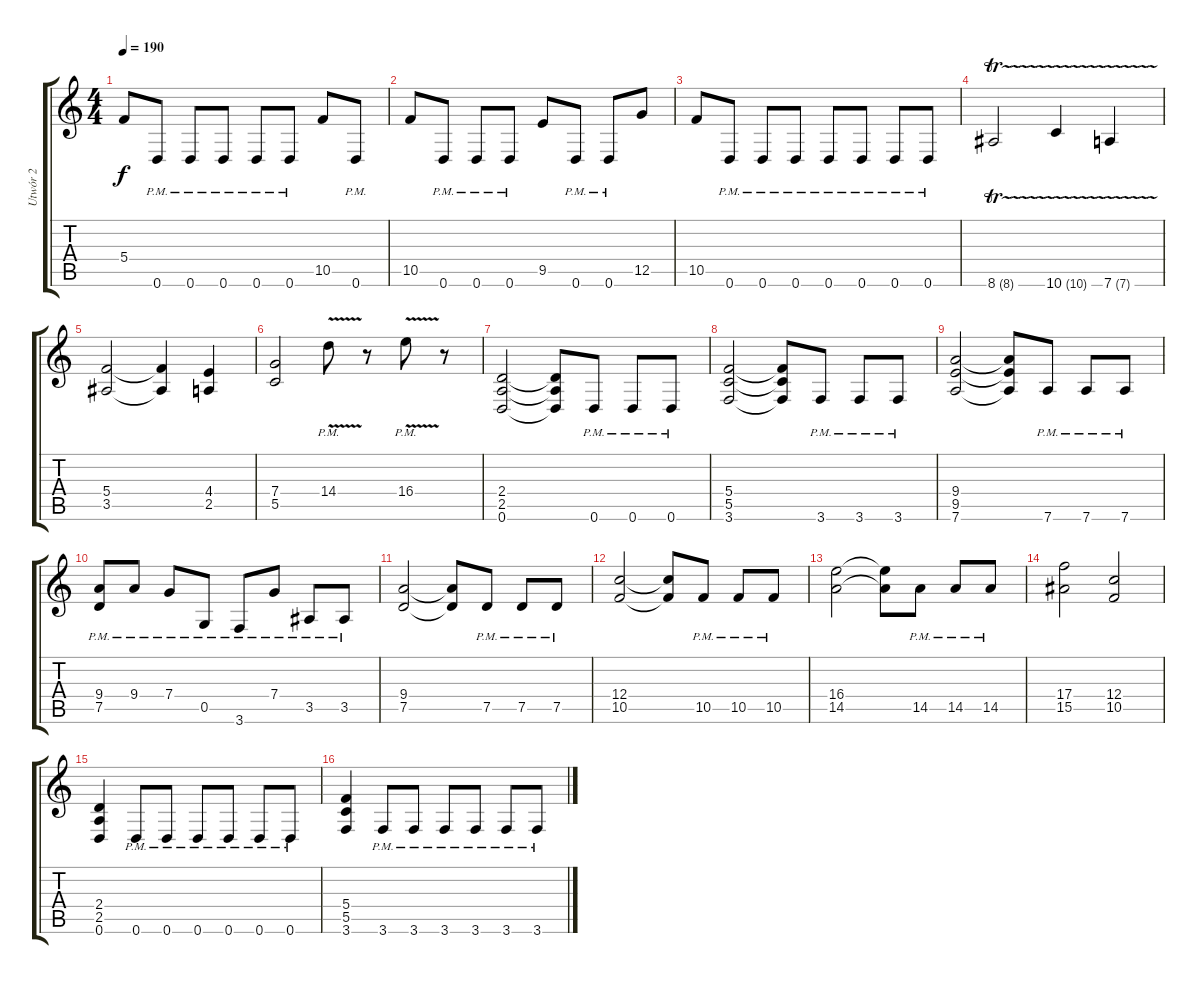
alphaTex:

\track ("Utwór 2" "Utwór 2") {instrument distortionguitar}
\staff {score tabs}
\tuning (D4 A3 F3 C3 G2 D2) {hide}
\ts (4 4)
\tempo 190
\clef g2
\ks c
5.4.8{dy f} 0.6{pm}.8 0.6{pm}.8 0.6{pm}.8 0.6{pm}.8 0.6{pm}.8 10.5.8 0.6{pm}.8 |
10.5.8 0.6{pm}.8 0.6{pm}.8 0.6{pm}.8 9.5.8 0.6{pm}.8 0.6{pm}.8 12.5.8 |
10.5.8 0.6{pm}.8 0.6{pm}.8 0.6{pm}.8 0.6{pm}.8 0.6{pm}.8 0.6{pm}.8 0.6{pm}.8 |
8.6{tr (8 16)}.2 10.6{tr (10 16)}.4 7.6{tr (7 16)}.4 |
(5.4 3.5).2 (5.4{t} 3.5{t}).4 (4.4 2.5).4 |
(7.4 5.5).2 14.4{v pm}.8 r.8 16.4{v pm}.8 r.8 |
(2.4 2.5 0.6).2 (2.4{t} 2.5{t} 0.6{t}).8 0.6{pm}.8 0.6{pm}.8 0.6{pm}.8 |
(5.4 5.5 3.6).2 (5.4{t} 5.5{t} 3.6{t}).8 3.6{pm}.8 3.6{pm}.8 3.6{pm}.8 |
(9.4 9.5 7.6).2 (9.4{t} 9.5{t} 7.6{t}).8 7.6{pm}.8 7.6{pm}.8 7.6{pm}.8 |
(9.4{pm} 7.5).8 9.4{pm}.8 7.4{pm}.8 0.5{pm}.8 3.6{pm}.8 7.4{pm}.8 3.5{pm}.8 3.5{pm}.8 |
(9.4 7.5).2 (9.4{t} 7.5{t}).8 7.5{pm}.8 7.5{pm}.8 7.5{pm}.8 |
(12.4 10.5).2 (12.4{t} 10.5{t}).8 10.5{pm}.8 10.5{pm}.8 10.5{pm}.8 |
(16.4 14.5).2 (16.4{t} 14.5{t}).8 14.5{pm}.8 14.5{pm}.8 14.5{pm}.8 |
(17.4 15.5).2 (12.4 10.5).2 |
(2.4 2.5 0.6).4 0.6{pm}.8 0.6{pm}.8 0.6{pm}.8 0.6{pm}.8 0.6{pm}.8 0.6{pm}.8 |
(5.4 5.5 3.6).4 3.6{pm}.8 3.6{pm}.8 3.6{pm}.8 3.6{pm}.8 3.6{pm}.8 3.6{pm}.8
